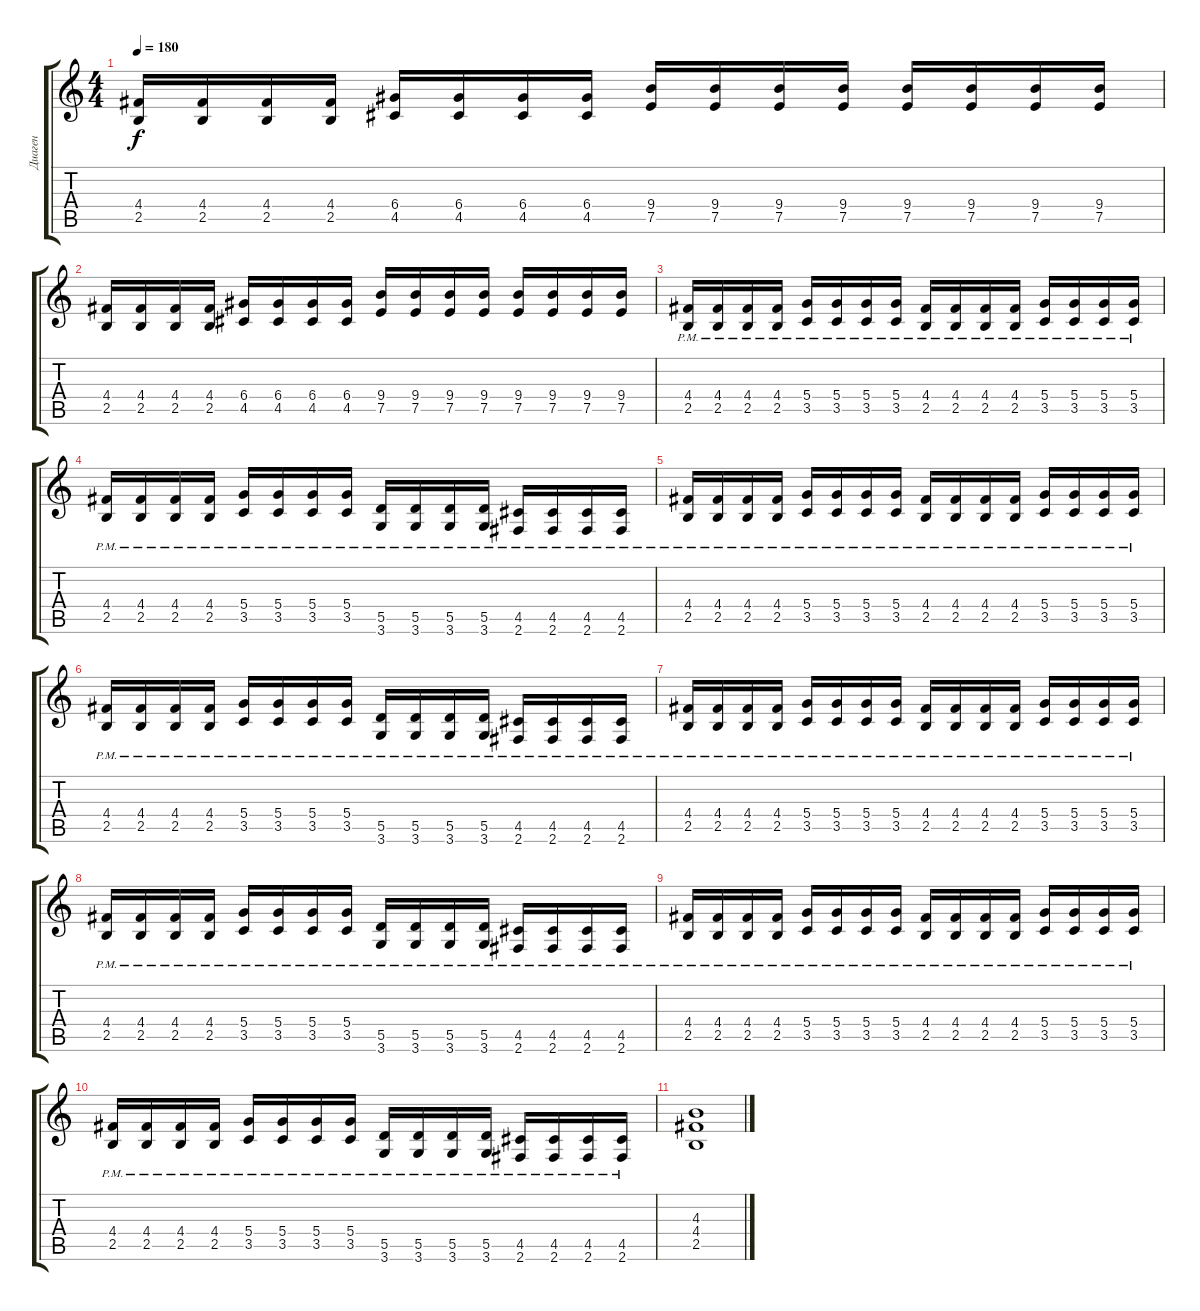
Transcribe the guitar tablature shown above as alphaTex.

\track ("Диаген" "Диаген") {instrument overdrivenguitar}
\staff {score tabs}
\tuning (E4 B3 G3 D3 A2 E2) {hide}
\ts (4 4)
\tempo 180
\clef g2
\ks c
(4.4 2.5).16{dy f} (4.4 2.5).16 (4.4 2.5).16 (4.4 2.5).16 (6.4 4.5).16 (6.4 4.5).16 (6.4 4.5).16 (6.4 4.5).16 (9.4 7.5).16 (9.4 7.5).16 (9.4 7.5).16 (9.4 7.5).16 (9.4 7.5).16 (9.4 7.5).16 (9.4 7.5).16 (9.4 7.5).16 |
(4.4 2.5).16 (4.4 2.5).16 (4.4 2.5).16 (4.4 2.5).16 (6.4 4.5).16 (6.4 4.5).16 (6.4 4.5).16 (6.4 4.5).16 (9.4 7.5).16 (9.4 7.5).16 (9.4 7.5).16 (9.4 7.5).16 (9.4 7.5).16 (9.4 7.5).16 (9.4 7.5).16 (9.4 7.5).16 |
(4.4{pm} 2.5{pm}).16 (4.4{pm} 2.5{pm}).16 (4.4{pm} 2.5{pm}).16 (4.4{pm} 2.5{pm}).16 (5.4{pm} 3.5{pm}).16 (5.4{pm} 3.5{pm}).16 (5.4{pm} 3.5{pm}).16 (5.4{pm} 3.5{pm}).16 (4.4{pm} 2.5{pm}).16 (4.4{pm} 2.5{pm}).16 (4.4{pm} 2.5{pm}).16 (4.4{pm} 2.5{pm}).16 (5.4{pm} 3.5{pm}).16 (5.4{pm} 3.5{pm}).16 (5.4{pm} 3.5{pm}).16 (5.4{pm} 3.5{pm}).16 |
(4.4{pm} 2.5{pm}).16 (4.4{pm} 2.5{pm}).16 (4.4{pm} 2.5{pm}).16 (4.4{pm} 2.5{pm}).16 (5.4{pm} 3.5{pm}).16 (5.4{pm} 3.5{pm}).16 (5.4{pm} 3.5{pm}).16 (5.4{pm} 3.5{pm}).16 (5.5{pm} 3.6{pm}).16 (5.5{pm} 3.6{pm}).16 (5.5{pm} 3.6{pm}).16 (5.5{pm} 3.6{pm}).16 (4.5{pm} 2.6{pm}).16 (4.5{pm} 2.6{pm}).16 (4.5{pm} 2.6{pm}).16 (4.5{pm} 2.6{pm}).16 |
(4.4{pm} 2.5{pm}).16 (4.4{pm} 2.5{pm}).16 (4.4{pm} 2.5{pm}).16 (4.4{pm} 2.5{pm}).16 (5.4{pm} 3.5{pm}).16 (5.4{pm} 3.5{pm}).16 (5.4{pm} 3.5{pm}).16 (5.4{pm} 3.5{pm}).16 (4.4{pm} 2.5{pm}).16 (4.4{pm} 2.5{pm}).16 (4.4{pm} 2.5{pm}).16 (4.4{pm} 2.5{pm}).16 (5.4{pm} 3.5{pm}).16 (5.4{pm} 3.5{pm}).16 (5.4{pm} 3.5{pm}).16 (5.4{pm} 3.5{pm}).16 |
(4.4{pm} 2.5{pm}).16 (4.4{pm} 2.5{pm}).16 (4.4{pm} 2.5{pm}).16 (4.4{pm} 2.5{pm}).16 (5.4{pm} 3.5{pm}).16 (5.4{pm} 3.5{pm}).16 (5.4{pm} 3.5{pm}).16 (5.4{pm} 3.5{pm}).16 (5.5{pm} 3.6{pm}).16 (5.5{pm} 3.6{pm}).16 (5.5{pm} 3.6{pm}).16 (5.5{pm} 3.6{pm}).16 (4.5{pm} 2.6{pm}).16 (4.5{pm} 2.6{pm}).16 (4.5{pm} 2.6{pm}).16 (4.5{pm} 2.6{pm}).16 |
(4.4{pm} 2.5{pm}).16 (4.4{pm} 2.5{pm}).16 (4.4{pm} 2.5{pm}).16 (4.4{pm} 2.5{pm}).16 (5.4{pm} 3.5{pm}).16 (5.4{pm} 3.5{pm}).16 (5.4{pm} 3.5{pm}).16 (5.4{pm} 3.5{pm}).16 (4.4{pm} 2.5{pm}).16 (4.4{pm} 2.5{pm}).16 (4.4{pm} 2.5{pm}).16 (4.4{pm} 2.5{pm}).16 (5.4{pm} 3.5{pm}).16 (5.4{pm} 3.5{pm}).16 (5.4{pm} 3.5{pm}).16 (5.4{pm} 3.5{pm}).16 |
(4.4{pm} 2.5{pm}).16 (4.4{pm} 2.5{pm}).16 (4.4{pm} 2.5{pm}).16 (4.4{pm} 2.5{pm}).16 (5.4{pm} 3.5{pm}).16 (5.4{pm} 3.5{pm}).16 (5.4{pm} 3.5{pm}).16 (5.4{pm} 3.5{pm}).16 (5.5{pm} 3.6{pm}).16 (5.5{pm} 3.6{pm}).16 (5.5{pm} 3.6{pm}).16 (5.5{pm} 3.6{pm}).16 (4.5{pm} 2.6{pm}).16 (4.5{pm} 2.6{pm}).16 (4.5{pm} 2.6{pm}).16 (4.5{pm} 2.6{pm}).16 |
(4.4{pm} 2.5{pm}).16 (4.4{pm} 2.5{pm}).16 (4.4{pm} 2.5{pm}).16 (4.4{pm} 2.5{pm}).16 (5.4{pm} 3.5{pm}).16 (5.4{pm} 3.5{pm}).16 (5.4{pm} 3.5{pm}).16 (5.4{pm} 3.5{pm}).16 (4.4{pm} 2.5{pm}).16 (4.4{pm} 2.5{pm}).16 (4.4{pm} 2.5{pm}).16 (4.4{pm} 2.5{pm}).16 (5.4{pm} 3.5{pm}).16 (5.4{pm} 3.5{pm}).16 (5.4{pm} 3.5{pm}).16 (5.4{pm} 3.5{pm}).16 |
(4.4{pm} 2.5{pm}).16 (4.4{pm} 2.5{pm}).16 (4.4{pm} 2.5{pm}).16 (4.4{pm} 2.5{pm}).16 (5.4{pm} 3.5{pm}).16 (5.4{pm} 3.5{pm}).16 (5.4{pm} 3.5{pm}).16 (5.4{pm} 3.5{pm}).16 (5.5{pm} 3.6{pm}).16 (5.5{pm} 3.6{pm}).16 (5.5{pm} 3.6{pm}).16 (5.5{pm} 3.6{pm}).16 (4.5{pm} 2.6{pm}).16 (4.5{pm} 2.6{pm}).16 (4.5{pm} 2.6{pm}).16 (4.5{pm} 2.6{pm}).16 |
(4.3 4.4 2.5).1
